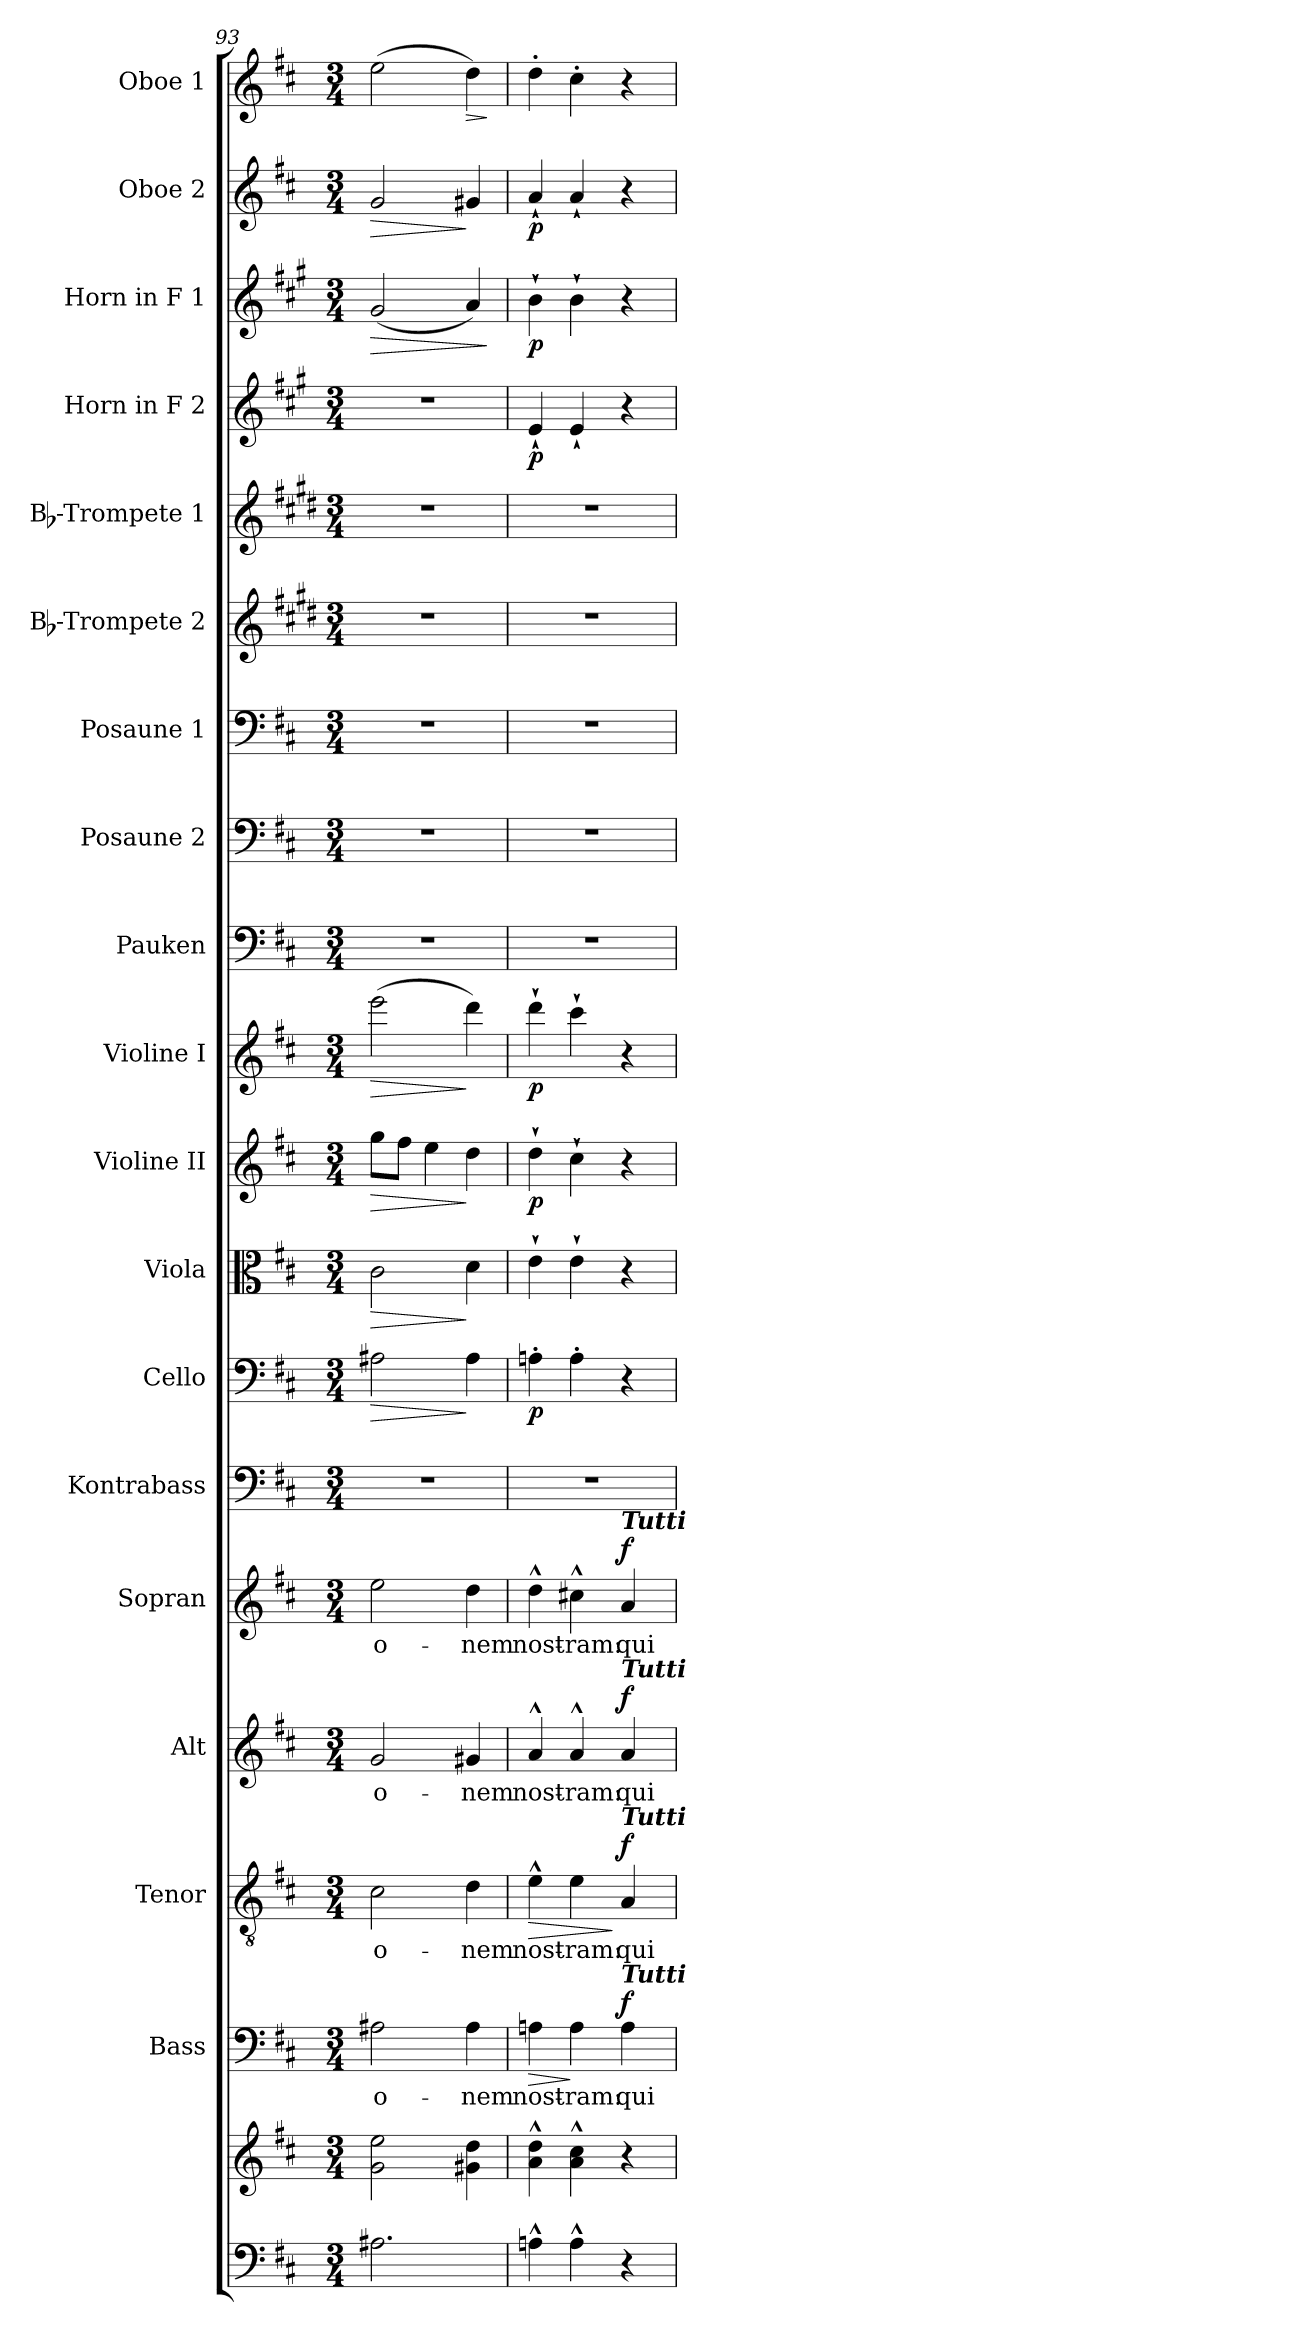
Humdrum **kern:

**kern	**kern	**kern	**text	**dynam	**kern	**text	**dynam	**kern	**text	**dynam	**kern	**text	**dynam	**kern	**kern	**dynam	**kern	**dynam	**kern	**dynam	**kern	**dynam	**kern	**kern	**kern	**kern	**kern	**kern	**dynam	**kern	**dynam	**kern	**dynam	**kern	**dynam
*part19	*part19	*part18	*part18	*part18	*part17	*part17	*part17	*part16	*part16	*part16	*part15	*part15	*part15	*part14	*part13	*part13	*part12	*part12	*part11	*part11	*part10	*part10	*part9	*part8	*part7	*part6	*part5	*part4	*part4	*part3	*part3	*part2	*part2	*part1	*part1
*staff20	*staff19	*staff18	*staff18	*staff18	*staff17	*staff17	*staff17	*staff16	*staff16	*staff16	*staff15	*staff15	*staff15	*staff14	*staff13	*staff13	*staff12	*staff12	*staff11	*staff11	*staff10	*staff10	*staff9	*staff8	*staff7	*staff6	*staff5	*staff4	*staff4	*staff3	*staff3	*staff2	*staff2	*staff1	*staff1
*	*	*I"Bass	*	*	*I"Tenor	*	*	*I"Alt	*	*	*I"Sopran	*	*	*I"Kontrabass	*I"Cello	*	*I"Viola	*	*I"Violine II	*	*I"Violine I	*	*I"Pauken	*I"Posaune 2	*I"Posaune 1	*I"Bb-Trompete 2	*I"Bb-Trompete 1	*I"Horn in F 2	*	*I"Horn in F 1	*	*I"Oboe 2	*	*I"Oboe 1	*
*	*	*I'B.	*	*	*I'T.	*	*	*I'A.	*	*	*I'S.	*	*	*I'Kb.	*	*	*I'Vla.	*	*I'Vl. II	*	*I'Vl. I	*	*I'Pk.	*I'Pos. 2	*I'Pos. 1	*I'Bb Trp. 2	*I'Bb Trp. 1	*	*	*	*	*I'Ob. 2	*	*I'Ob. 1	*
*clefF4	*clefG2	*clefF4	*	*	*clefGv2	*	*	*clefG2	*	*	*clefG2	*	*	*clefF4	*clefF4	*	*clefC3	*	*clefG2	*	*clefG2	*	*clefF4	*clefF4	*clefF4	*clefG2	*clefG2	*clefG2	*	*clefG2	*	*clefG2	*	*clefG2	*
*	*	*	*	*	*	*	*	*	*	*	*	*	*	*ITrd7c12	*	*	*	*	*	*	*	*	*	*	*	*ITrd1c2	*ITrd1c2	*ITrd4c7	*	*ITrd4c7	*	*	*	*	*
*k[f#c#]	*k[f#c#]	*k[f#c#]	*	*	*k[f#c#]	*	*	*k[f#c#]	*	*	*k[f#c#]	*	*	*k[f#c#]	*k[f#c#]	*	*k[f#c#]	*	*k[f#c#]	*	*k[f#c#]	*	*k[f#c#]	*k[f#c#]	*k[f#c#]	*k[f#c#]	*k[f#c#]	*k[f#c#]	*	*k[f#c#]	*	*k[f#c#]	*	*k[f#c#]	*
*D:	*D:	*D:	*	*	*D:	*	*	*D:	*	*	*D:	*	*	*D:	*D:	*	*D:	*	*D:	*	*D:	*	*D:	*D:	*D:	*D:	*D:	*D:	*	*D:	*	*D:	*	*D:	*
*M3/4	*M3/4	*M3/4	*	*	*M3/4	*	*	*M3/4	*	*	*M3/4	*	*	*M3/4	*M3/4	*	*M3/4	*	*M3/4	*	*M3/4	*	*M3/4	*M3/4	*M3/4	*M3/4	*M3/4	*M3/4	*	*M3/4	*	*M3/4	*	*M3/4	*
=93	=93	=93	=93	=93	=93	=93	=93	=93	=93	=93	=93	=93	=93	=93	=93	=93	=93	=93	=93	=93	=93	=93	=93	=93	=93	=93	=93	=93	=93	=93	=93	=93	=93	=93	=93
!	!	!	!LO:LY:b	!	!	!LO:LY:b	!	!	!LO:LY:b	!	!	!LO:LY:b	!	!	!	!LO:HP:b	!	!LO:HP:b	!	!LO:HP:b	!	!LO:HP:b	!	!	!	!	!	!	!	!	!LO:HP:b	!	!LO:HP:b	!	!
2.A#X\	2g\ 2ee\	2A#X\	-o-	.	2c#\	-o-	.	2g/	-o-	.	2ee\	-o-	.	2.r	2A#X\	>	2c#\	>	8gg\L	>	(>2eee\	>	2.r	2.r	2.r	2.r	2.r	2.r	.	(<2c#/	>	2g/	>	(>2ee\	.
.	.	.	.	.	.	.	.	.	.	.	.	.	.	.	.	.	.	.	8ff#\J	.	.	.	.	.	.	.	.	.	.	.	.	.	.	.	.
.	.	.	.	.	.	.	.	.	.	.	.	.	.	.	.	.	.	.	4ee\	.	.	.	.	.	.	.	.	.	.	.	.	.	.	.	.
!	!	!	!LO:LY:b	!	!	!LO:LY:b	!	!	!LO:LY:b	!	!	!LO:LY:b	!	!	!	!	!	!	!	!	!	!	!	!	!	!	!	!	!	!	!	!	!	!	!LO:HP:b
.	4g#X\ 4dd\	4A#\	-nem	.	4d\	-nem	.	4g#X/	-nem	.	4dd\	-nem	.	.	4A#\	]	4d\	]	4dd\	]	4ddd\)	]	.	.	.	.	.	.	.	4d/)	.	4g#X/	]	4dd\)	>
.	.	.	.	.	.	.	.	.	.	.	.	.	.	.	.	.	.	.	.	.	.	.	.	.	.	.	.	.	.	.	]	.	.	.	]
=94	=94	=94	=94	=94	=94	=94	=94	=94	=94	=94	=94	=94	=94	=94	=94	=94	=94	=94	=94	=94	=94	=94	=94	=94	=94	=94	=94	=94	=94	=94	=94	=94	=94	=94	=94
!	!	!	!LO:LY:b	!LO:HP:b	!	!LO:LY:b	!LO:HP:b	!	!LO:LY:b	!	!	!LO:LY:b	!	!	!	!LO:DY:b	!	!	!	!LO:DY:b	!	!LO:DY:b	!	!	!	!	!	!	!LO:DY:b	!	!LO:DY:b	!	!LO:DY:b	!	!
4An^^>\	4a\^^> 4dd\^^>	4An\	nost-	>	4e^^>\	nost-	>	4a^^>/	nost-	.	4dd^^>\	nost-	.	2.r	4An'>\	p	4e`>\	.	4dd`>\	p	4ddd`>\	p	2.r	2.r	2.r	2.r	2.r	4A`</	p	4e`>\	p	4a`</	p	4dd'>\	.
!	!	!	!LO:LY:b	!	!	!LO:LY:b	!	!	!LO:LY:b	!	!	!LO:LY:b	!	!	!	!	!	!	!	!	!	!	!	!	!	!	!	!	!	!	!	!	!	!	!
4A^^>\	4a\^^> 4cc#\^^>	4A\	-ram:	]	4e\	-ram:	.	4a^^>/	-ram:	.	4cc#X^^>\	-ram:	.	.	4A'>\	.	4e`>\	.	4cc#`>\	.	4ccc#`>\	.	.	.	.	.	.	4A`</	.	4e`>\	.	4a`</	.	4cc#'>\	.
!	!	!	!	!	!	!	!	!	!	!	!LO:TX:a:Bi:t=Tutti	!	!	!	!	!	!	!	!	!	!	!	!	!	!	!	!	!	!	!	!	!	!	!	!
!	!	!	!	!	!	!	!	!LO:TX:a:Bi:t=Tutti	!	!	!	!	!	!	!	!	!	!	!	!	!	!	!	!	!	!	!	!	!	!	!	!	!	!	!
!	!	!	!	!	!LO:TX:a:Bi:t=Tutti	!	!	!	!	!	!	!	!	!	!	!	!	!	!	!	!	!	!	!	!	!	!	!	!	!	!	!	!	!	!
!	!	!LO:TX:a:Bi:t=Tutti	!	!	!	!	!	!	!	!	!	!	!	!	!	!	!	!	!	!	!	!	!	!	!	!	!	!	!	!	!	!	!	!	!
!	!	!	!LO:LY:b	!LO:DY:a	!	!LO:LY:b	!LO:DY:n=1:a	!	!LO:LY:b	!LO:DY:a	!	!LO:LY:b	!LO:DY:a	!	!	!	!	!	!	!	!	!	!	!	!	!	!	!	!	!	!	!	!	!	!
4r	4r	4A\	qui	f	4A/	qui	] f	4a/	qui	f	4a/	qui	f	.	4r	.	4r	.	4r	.	4r	.	.	.	.	.	.	4r	.	4r	.	4r	.	4r	.
=	=	=	=	=	=	=	=	=	=	=	=	=	=	=	=	=	=	=	=	=	=	=	=	=	=	=	=	=	=	=	=	=	=	=	=
*-	*-	*-	*-	*-	*-	*-	*-	*-	*-	*-	*-	*-	*-	*-	*-	*-	*-	*-	*-	*-	*-	*-	*-	*-	*-	*-	*-	*-	*-	*-	*-	*-	*-	*-	*-
